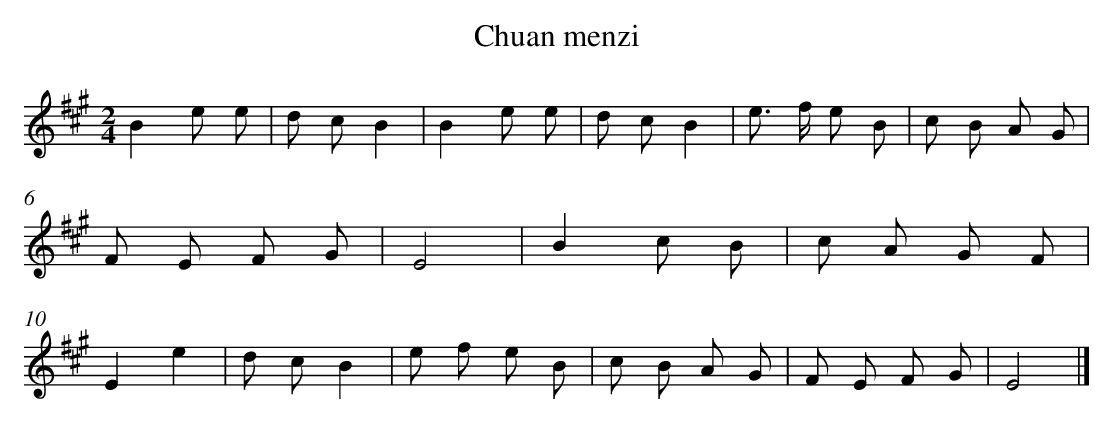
X:1
T: Chuan menzi
L: 1/8
M: 2/4
K: A
B2e e [I:setbarnb 1]|
d cB2 |
B2e e |
d cB2 |
e> f e B |
c B A G |
F E F G |
E4 |
B2c B |
c A G F |
E2e2 |
d cB2 |
e f e B |
c B A G |
F E F G |
E4 |]
